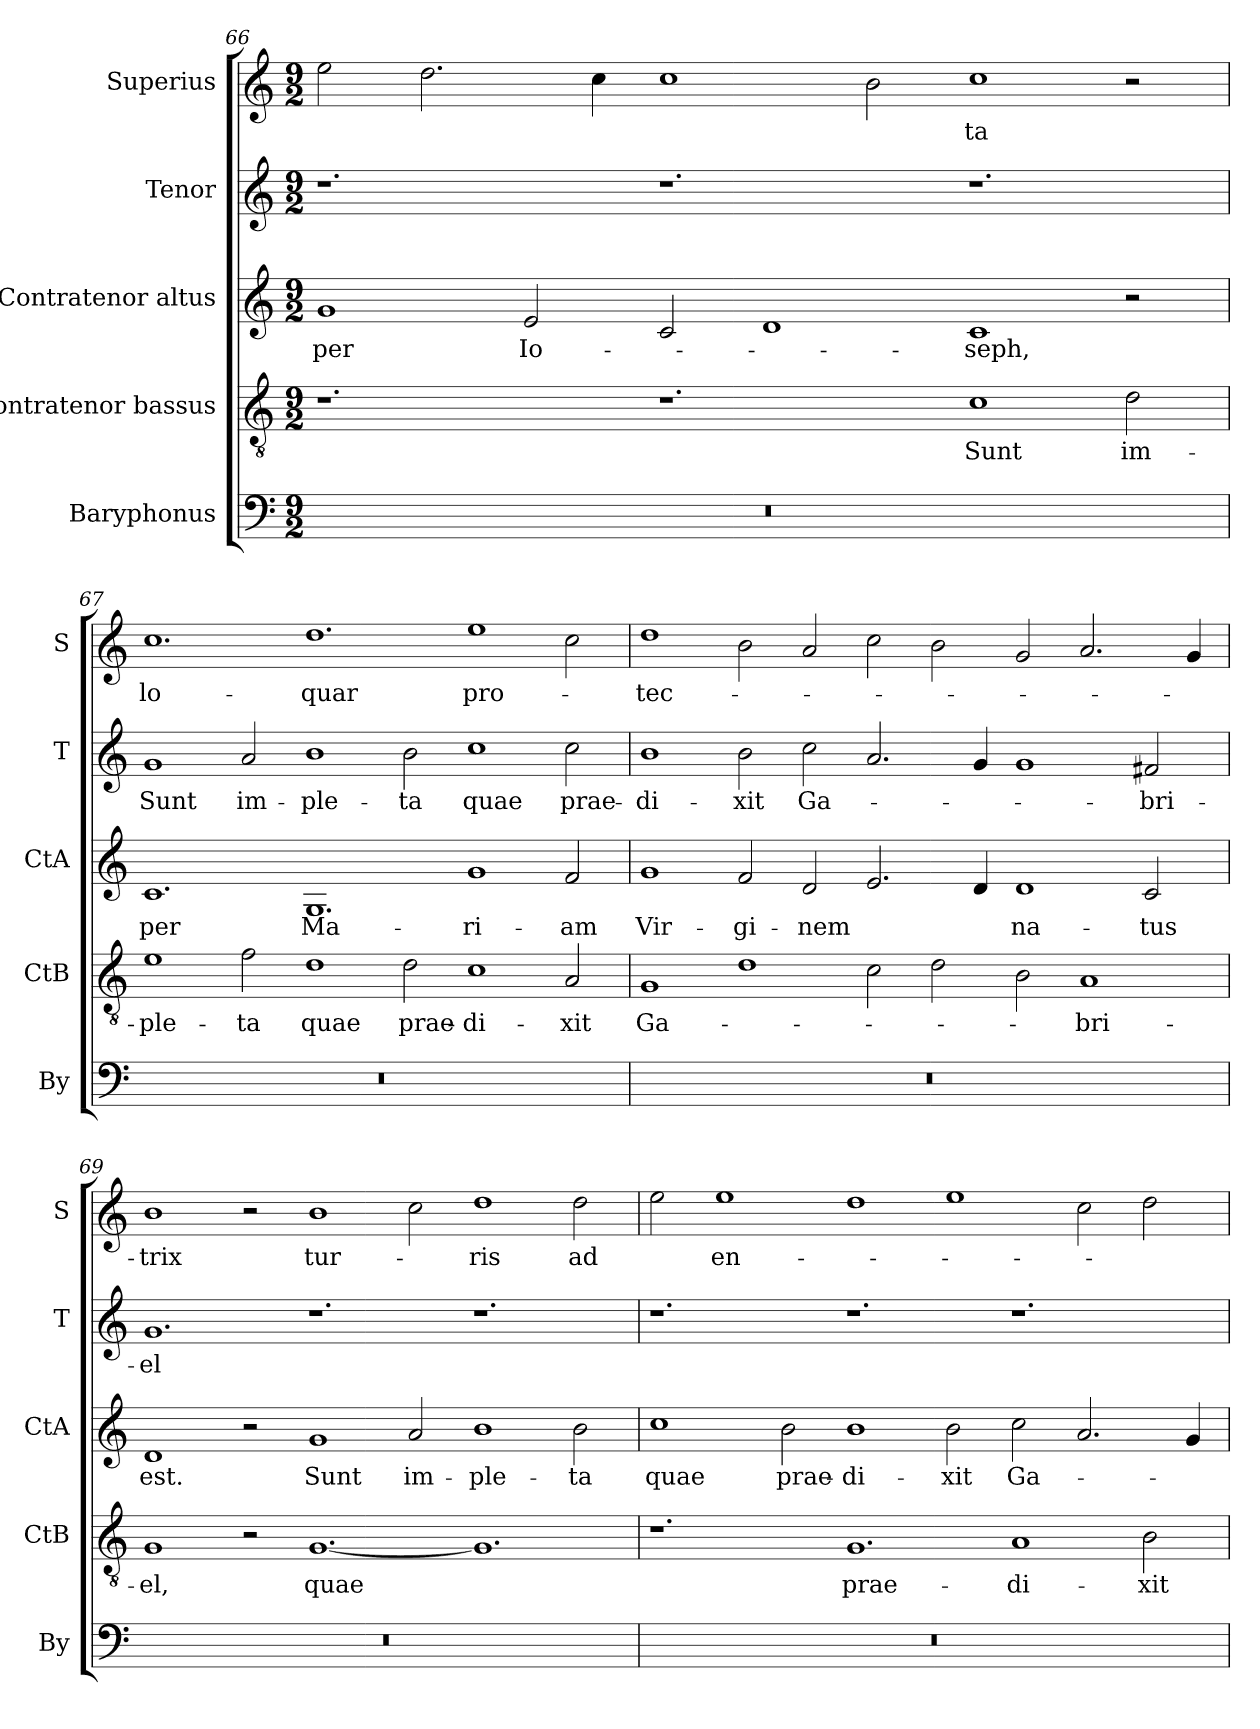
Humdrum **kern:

**kern	**kern	**text	**kern	**text	**kern	**text	**kern	**text
*part5	*part4	*part4	*part3	*part3	*part2	*part2	*part1	*part1
*staff5	*staff4	*staff4	*staff3	*staff3	*staff2	*staff2	*staff1	*staff1
*I"Baryphonus	*I"Contratenor bassus	*	*I"Contratenor altus	*	*I"Tenor	*	*I"Superius	*
*I'By	*I'CtB	*	*I'CtA	*	*I'T	*	*I'S	*
*clefF4	*clefGv2	*	*clefG2	*	*clefG2	*	*clefG2	*
*k[]	*k[]	*	*k[]	*	*k[]	*	*k[]	*
*M9/2	*M9/2	*	*M9/2	*	*M9/2	*	*M9/2	*
=66	=66	=66	=66	=66	=66	=66	=66	=66
2%9r	1.r	.	1g	per	1.r	.	2ee\	.
.	.	.	.	.	.	.	2.dd\	.
.	.	.	2e/	Io-	.	.	.	.
.	.	.	.	.	.	.	4cc\	.
.	1.r	.	2c/	.	1.r	.	1cc	.
.	.	.	1d	.	.	.	.	.
.	.	.	.	.	.	.	2b\	.
.	1c	Sunt	1c	-seph,	1.r	.	1cc	-ta
.	2d\	im-	2r	.	.	.	2r	.
=67	=67	=67	=67	=67	=67	=67	=67	=67
2%9r	1e	-ple-	1.c	per	1g	Sunt	1.cc	lo-
.	2f\	-ta	.	.	2a/	im-	.	.
.	1d	quae	1.G	Ma-	1b	-ple-	1.dd	-quar
.	2d\	prae-	.	.	2b\	-ta	.	.
.	1c	-di-	1g	-ri-	1cc	quae	1ee	pro-
.	2A/	-xit	2f/	-am	2cc\	prae-	2cc\	.
=68	=68	=68	=68	=68	=68	=68	=68	=68
2%9r	1G	Ga-	1g	Vir-	1b	-di-	1dd	-tec-
.	1d	.	2f/	-gi-	2b\	-xit	2b\	.
.	.	.	2d/	-nem	2cc\	Ga-	2a/	.
.	2c\	.	2.e/	.	2.a/	.	2cc\	.
.	2d\	.	.	.	.	.	2b\	.
.	.	.	4d/	.	4g/	.	.	.
.	2B\	.	1d	na-	1g	.	2g/	.
.	1A	-bri-	.	.	.	.	2.a/	.
.	.	.	2c/	-tus	2f#X/	-bri-	.	.
.	.	.	.	.	.	.	4g/	.
=69	=69	=69	=69	=69	=69	=69	=69	=69
2%9r	1G	-el,	1d	est.	1.g	-el	1b	-trix
.	2r	.	2r	.	.	.	2r	.
.	[1.G	quae	1g	Sunt	1.r	.	1b	tur-
.	.	.	2a/	im-	.	.	2cc\	.
.	1.G]	.	1b	-ple-	1.r	.	1dd	-ris
.	.	.	2b\	-ta	.	.	2dd\	ad
=70	=70	=70	=70	=70	=70	=70	=70	=70
2%9r	1.r	.	1cc	quae	1.r	.	2ee\	.
.	.	.	.	.	.	.	1ee	en-
.	.	.	2b\	prae-	.	.	.	.
.	1.G	prae-	1b	-di-	1.r	.	1dd	.
.	.	.	2b\	-xit	.	.	1ee	.
.	1A	-di-	2cc\	Ga-	1.r	.	.	.
.	.	.	2.a/	.	.	.	2cc\	.
.	2B\	-xit	.	.	.	.	2dd\	.
.	.	.	4g/	.	.	.	.	.
=	=	=	=	=	=	=	=	=
*-	*-	*-	*-	*-	*-	*-	*-	*-
